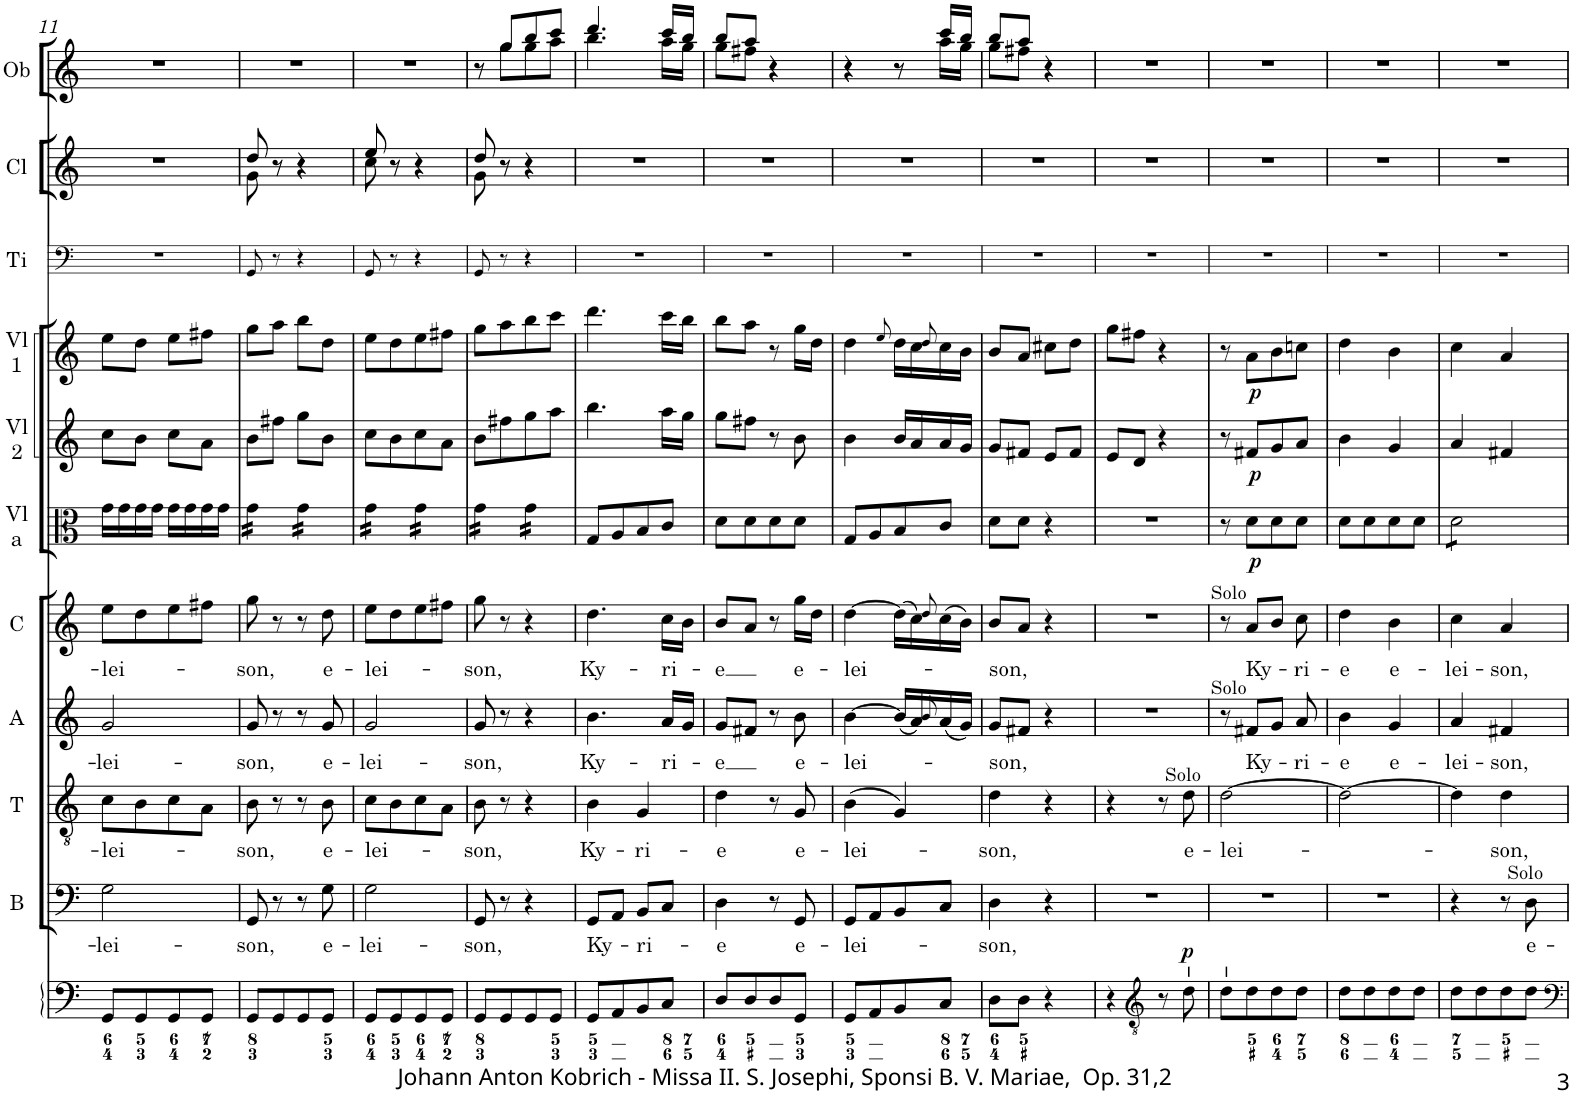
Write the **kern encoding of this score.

**kern	**dynam	**kern	**text	**kern	**text	**kern	**text	**kern	**text	**kern	**dynam	**kern	**dynam	**kern	**dynam	**kern	**kern	**kern
*part11	*part11	*part10	*part10	*part9	*part9	*part8	*part8	*part7	*part7	*part6	*part6	*part5	*part5	*part4	*part4	*part3	*part2	*part1
*staff11	*staff11	*staff10	*staff10	*staff9	*staff9	*staff8	*staff8	*staff7	*staff7	*staff6	*staff6	*staff5	*staff5	*staff4	*staff4	*staff3	*staff2	*staff1
*I"Violoncello &amp; Organo	*	*I"Basso	*	*I"Tenore	*	*I"Alto	*	*I"Canto	*	*I"Viola	*	*I"Violino 2	*	*I"Violino 1	*	*I"Timpano	*I"Corni / Clarini	*I"Oboi
*	*	*I'B	*	*I'T	*	*I'A	*	*I'C	*	*I'Vl a	*	*I'Vl 2	*	*I'Vl 1	*	*I'Ti	*I'Cl	*I'Ob
!!LO:PB:g=z
*clefF4	*	*clefF4	*	*clefGv2	*	*clefG2	*	*clefG2	*	*clefC3	*	*clefG2	*	*clefG2	*	*clefF4	*clefG2	*clefG2
*	*	*	*	*	*	*	*	*	*	*	*	*	*	*	*	*	*Trd1c2	*
*k[]	*	*k[]	*	*k[]	*	*k[]	*	*k[]	*	*k[]	*	*k[]	*	*k[]	*	*k[]	*k[]	*k[]
*M2/4	*	*M2/4	*	*M2/4	*	*M2/4	*	*M2/4	*	*M2/4	*	*M2/4	*	*M2/4	*	*M2/4	*M2/4	*M2/4
=11	=11	=11	=11	=11	=11	=11	=11	=11	=11	=11	=11	=11	=11	=11	=11	=11	=11	=11
!	!	!	!LO:LY:b	!	!LO:LY:b	!	!LO:LY:b	!	!LO:LY:b	!	!	!	!	!	!	!	!	!
*	*	*	*	*	*	*	*	*	*	*	*	*	*	*	*	*	*^	*^
8GG/L	.	2G\	-lei-	8c\L	-lei-	2g/	-lei-	8ee\L	-lei-	16g\LL	.	8cc\L	.	8ee\L	.	2r	2r	2r	2r	2r
.	.	.	.	.	.	.	.	.	.	16g\	.	.	.	.	.	.	.	.	.	.
8GG/	.	.	.	8B\	.	.	.	8dd\	.	16g\	.	8b\J	.	8dd\J	.	.	.	.	.	.
.	.	.	.	.	.	.	.	.	.	16g\JJ	.	.	.	.	.	.	.	.	.	.
8GG/	.	.	.	8c\	.	.	.	8ee\	.	16g\LL	.	8cc\L	.	8ee\L	.	.	.	.	.	.
.	.	.	.	.	.	.	.	.	.	16g\	.	.	.	.	.	.	.	.	.	.
8GG/J	.	.	.	8A\J	.	.	.	8ff#X\J	.	16g\	.	8a\J	.	8ff#X\J	.	.	.	.	.	.
.	.	.	.	.	.	.	.	.	.	16g\JJ	.	.	.	.	.	.	.	.	.	.
=12	=12	=12	=12	=12	=12	=12	=12	=12	=12	=12	=12	=12	=12	=12	=12	=12	=12	=12	=12	=12
!	!	!	!LO:LY:b	!	!LO:LY:b	!	!LO:LY:b	!	!LO:LY:b	!	!	!	!	!	!	!	!	!	!	!
*	*	*	*	*	*	*	*	*	*	*tremolo	*	*	*	*	*	*	*	*	*	*
8GG/L	.	8GG/	-son,	8B\	-son,	8g/	-son,	8gg\	-son,	16g\LL	.	8b\L	.	8gg\L	.	8GG/	8dd/	8g\	2r	2r
.	.	.	.	.	.	.	.	.	.	16g\	.	.	.	.	.	.	.	.	.	.
8GG/	.	8r	.	8r	.	8r	.	8r	.	16g\	.	8ff#X\J	.	8aa\J	.	8r	8r	8r	.	.
.	.	.	.	.	.	.	.	.	.	16g\JJ	.	.	.	.	.	.	.	.	.	.
8GG/	.	8r	.	8r	.	8r	.	8r	.	16g\LL	.	8gg\L	.	8bb\L	.	4r	4r	4r	.	.
.	.	.	.	.	.	.	.	.	.	16g\	.	.	.	.	.	.	.	.	.	.
!	!	!	!LO:LY:b	!	!LO:LY:b	!	!LO:LY:b	!	!LO:LY:b	!	!	!	!	!	!	!	!	!	!	!
8GG/J	.	8G\	e-	8B\	e-	8g/	e-	8dd\	e-	16g\	.	8b\J	.	8dd\J	.	.	.	.	.	.
.	.	.	.	.	.	.	.	.	.	16g\JJ	.	.	.	.	.	.	.	.	.	.
=13	=13	=13	=13	=13	=13	=13	=13	=13	=13	=13	=13	=13	=13	=13	=13	=13	=13	=13	=13	=13
!	!	!	!LO:LY:b	!	!LO:LY:b	!	!LO:LY:b	!	!LO:LY:b	!	!	!	!	!	!	!	!	!	!	!
8GG/L	.	2G\	-lei-	8c\L	-lei-	2g/	-lei-	8ee\L	-lei-	16g\LL	.	8cc\L	.	8ee\L	.	8GG/	8ee/	8cc\	2r	2r
.	.	.	.	.	.	.	.	.	.	16g\	.	.	.	.	.	.	.	.	.	.
8GG/	.	.	.	8B\	.	.	.	8dd\	.	16g\	.	8b\	.	8dd\	.	8r	8r	8r	.	.
.	.	.	.	.	.	.	.	.	.	16g\JJ	.	.	.	.	.	.	.	.	.	.
8GG/	.	.	.	8c\	.	.	.	8ee\	.	16g\LL	.	8cc\	.	8ee\	.	4r	4r	4r	.	.
.	.	.	.	.	.	.	.	.	.	16g\	.	.	.	.	.	.	.	.	.	.
8GG/J	.	.	.	8A\J	.	.	.	8ff#X\J	.	16g\	.	8a\J	.	8ff#X\J	.	.	.	.	.	.
.	.	.	.	.	.	.	.	.	.	16g\JJ	.	.	.	.	.	.	.	.	.	.
=14	=14	=14	=14	=14	=14	=14	=14	=14	=14	=14	=14	=14	=14	=14	=14	=14	=14	=14	=14	=14
!	!	!	!LO:LY:b	!	!LO:LY:b	!	!LO:LY:b	!	!LO:LY:b	!	!	!	!	!	!	!	!	!	!	!
8GG/L	.	8GG/	-son,	8B\	-son,	8g/	-son,	8gg\	-son,	16g\LL	.	8b\L	.	8gg\L	.	8GG/	8dd/	8g\	8r	8r
.	.	.	.	.	.	.	.	.	.	16g\	.	.	.	.	.	.	.	.	.	.
8GG/	.	8r	.	8r	.	8r	.	8r	.	16g\	.	8ff#X\	.	8aa\	.	8r	8r	8r	8gg/L	8gg\L
.	.	.	.	.	.	.	.	.	.	16g\JJ	.	.	.	.	.	.	.	.	.	.
8GG/	.	4r	.	4r	.	4r	.	4r	.	16g\LL	.	8gg\	.	8bb\	.	4r	4r	4r	8bb/	8gg\
.	.	.	.	.	.	.	.	.	.	16g\	.	.	.	.	.	.	.	.	.	.
8GG/J	.	.	.	.	.	.	.	.	.	16g\	.	8aa\J	.	8ccc\J	.	.	.	.	8ccc/J	8aa\J
.	.	.	.	.	.	.	.	.	.	16g\JJ	.	.	.	.	.	.	.	.	.	.
*	*	*	*	*	*	*	*	*	*	*Xtremolo	*	*	*	*	*	*	*	*	*	*
=15	=15	=15	=15	=15	=15	=15	=15	=15	=15	=15	=15	=15	=15	=15	=15	=15	=15	=15	=15	=15
!	!	!	!LO:LY:b	!	!LO:LY:b	!	!LO:LY:b	!	!LO:LY:b	!	!	!	!	!	!	!	!	!	!	!
8GG/L	.	8GG/L	Ky-	4B\	Ky-	4.b\	Ky-	4.dd\	Ky-	8G/L	.	4.bb\	.	4.ddd\	.	2r	2r	2r	4.ddd/	4.bb\
8AA/	.	8AA/J	.	.	.	.	.	.	.	8A/	.	.	.	.	.	.	.	.	.	.
!	!	!	!LO:LY:b	!	!LO:LY:b	!	!	!	!	!	!	!	!	!	!	!	!	!	!	!
8BB/	.	8BB/L	-ri-	4G/	-ri-	.	.	.	.	8B/	.	.	.	.	.	.	.	.	.	.
!	!	!	!	!	!	!	!LO:LY:b	!	!LO:LY:b	!	!	!	!	!	!	!	!	!	!	!
8C/J	.	8C/J	.	.	.	16a/LL	-ri-	16cc\LL	-ri-	8c/J	.	16aa\LL	.	16ccc\LL	.	.	.	.	16ccc/LL	16aa\LL
.	.	.	.	.	.	16g/JJ	.	16b\JJ	.	.	.	16gg\JJ	.	16bb\JJ	.	.	.	.	16bb/JJ	16gg\JJ
=16	=16	=16	=16	=16	=16	=16	=16	=16	=16	=16	=16	=16	=16	=16	=16	=16	=16	=16	=16	=16
!	!	!	!LO:LY:b	!	!LO:LY:b	!	!LO:LY:b	!	!LO:LY:b	!	!	!	!	!	!	!	!	!	!	!
8D/L	.	4D\	-e	4d\	-e	8g/L	-e	8b/L	-e	8d\L	.	8gg\L	.	8bb\L	.	2r	2r	2r	8bb/L	8gg\L
8D/	.	.	.	.	.	8f#X/J	.	8a/J	.	8d\	.	8ff#X\J	.	8aa\J	.	.	.	.	8aa/J	8ff#X\J
8D/	.	8r	.	8r	.	8r	.	8r	.	8d\	.	8r	.	8r	.	.	.	.	4r	4r
!	!	!	!LO:LY:b	!	!LO:LY:b	!	!LO:LY:b	!	!LO:LY:b	!	!	!	!	!	!	!	!	!	!	!
8GG/J	.	8GG/	e-	8G/	e-	8b\	e-	16gg\LL	e-	8d\J	.	8b\	.	16gg\LL	.	.	.	.	.	.
.	.	.	.	.	.	.	.	16dd\JJ	.	.	.	.	.	16dd\JJ	.	.	.	.	.	.
=17	=17	=17	=17	=17	=17	=17	=17	=17	=17	=17	=17	=17	=17	=17	=17	=17	=17	=17	=17	=17
!	!	!	!LO:LY:b	!	!LO:LY:b	!	!LO:LY:b	!	!LO:LY:b	!	!	!	!	!	!	!	!	!	!	!
8GG/L	.	8GG/L	-lei-	(4B\	-lei-	[4b\	-lei-	[4dd\	-lei-	8G/L	.	4b\	.	4dd\	.	2r	2r	2r	4r	4r
8AA/	.	8AA/	.	.	.	.	.	.	.	8A/	.	.	.	.	.	.	.	.	.	.
.	.	.	.	.	.	.	.	.	.	.	.	.	.	8qee/	.	.	.	.	.	.
8BB/	.	8BB/	.	4G/)	.	(16b/LL]	.	(16dd\LL]	.	8B/	.	16b/LL	.	16dd\LL	.	.	.	.	8r	8r
.	.	.	.	.	.	16a/)	.	16cc\)	.	.	.	16a/	.	16cc\	.	.	.	.	.	.
.	.	.	.	.	.	8qb/	.	8qdd/	.	.	.	.	.	8qdd/	.	.	.	.	.	.
8C/J	.	8C/J	.	.	.	(16a/	.	(16cc\	.	8c/J	.	16a/	.	16cc\	.	.	.	.	16ccc/LL	16aa\LL
.	.	.	.	.	.	16g/JJ)	.	16b\JJ)	.	.	.	16g/JJ	.	16b\JJ	.	.	.	.	16bb/JJ	16gg\JJ
=18	=18	=18	=18	=18	=18	=18	=18	=18	=18	=18	=18	=18	=18	=18	=18	=18	=18	=18	=18	=18
!	!	!	!LO:LY:b	!	!LO:LY:b	!	!LO:LY:b	!	!LO:LY:b	!	!	!	!	!	!	!	!	!	!	!
8D\L	.	4D\	-son,	4d\	-son,	8g/L	-son,	8b/L	-son,	8d\L	.	8g/L	.	8b/L	.	2r	2r	2r	8bb/L	8gg\L
8D\J	.	.	.	.	.	8f#X/J	.	8a/J	.	8d\J	.	8f#X/J	.	8a/J	.	.	.	.	8aa/J	8ff#X\J
4r	.	4r	.	4r	.	4r	.	4r	.	4r	.	8e/L	.	8cc#X\L	.	.	.	.	4r	4r
.	.	.	.	.	.	.	.	.	.	.	.	8f#/J	.	8dd\J	.	.	.	.	.	.
=19	=19	=19	=19	=19	=19	=19	=19	=19	=19	=19	=19	=19	=19	=19	=19	=19	=19	=19	=19	=19
4r	.	2r	.	4r	.	2r	.	2r	.	2r	.	8e/L	.	8gg\L	.	2r	2r	2r	2r	2r
.	.	.	.	.	.	.	.	.	.	.	.	8d/J	.	8ff#X\J	.	.	.	.	.	.
*clefGv2	*	*	*	*	*	*	*	*	*	*	*	*	*	*	*	*	*	*	*	*
8r	.	.	.	8r	.	.	.	.	.	.	.	4r	.	4r	.	.	.	.	.	.
!	!	!	!	!LO:TX:a:t=Solo	!	!	!	!	!	!	!	!	!	!	!	!	!	!	!	!
!	!LO:DY:a	!	!	!	!LO:LY:b	!	!	!	!	!	!	!	!	!	!	!	!	!	!	!
8d\	p	.	.	8d\	e-	.	.	.	.	.	.	.	.	.	.	.	.	.	.	.
=20	=20	=20	=20	=20	=20	=20	=20	=20	=20	=20	=20	=20	=20	=20	=20	=20	=20	=20	=20	=20
!	!	!	!	!	!LO:LY:b	!	!	!	!	!	!	!	!	!	!	!	!	!	!	!
8d\L	.	2r	.	[2d\	-lei-	8r	.	8r	.	8r	.	8r	.	8r	.	2r	2r	2r	2r	2r
!	!	!	!	!	!	!	!	!LO:TX:a:t=Solo	!	!	!	!	!	!	!	!	!	!	!	!
!	!	!	!	!	!	!LO:TX:a:t=Solo	!	!	!	!	!	!	!	!	!	!	!	!	!	!
!	!	!	!	!	!	!	!LO:LY:b	!	!LO:LY:b	!	!LO:DY:b	!	!LO:DY:b	!	!LO:DY:b	!	!	!	!	!
8d\	.	.	.	.	.	8f#X/L	Ky-	8a/L	Ky-	8d\L	p	8f#X/L	p	8a\L	p	.	.	.	.	.
8d\	.	.	.	.	.	8g/J	.	8b/J	.	8d\	.	8g/	.	8b\	.	.	.	.	.	.
!	!	!	!	!	!	!	!LO:LY:b	!	!LO:LY:b	!	!	!	!	!	!	!	!	!	!	!
8d\J	.	.	.	.	.	8a/	-ri-	8cc\	-ri-	8d\J	.	8a/J	.	8ccn\J	.	.	.	.	.	.
=21	=21	=21	=21	=21	=21	=21	=21	=21	=21	=21	=21	=21	=21	=21	=21	=21	=21	=21	=21	=21
!	!	!	!	!	!	!	!LO:LY:b	!	!LO:LY:b	!	!	!	!	!	!	!	!	!	!	!
8d\L	.	2r	.	2d\_	.	4b\	-e	4dd\	-e	8d\L	.	4b\	.	4dd\	.	2r	2r	2r	2r	2r
8d\	.	.	.	.	.	.	.	.	.	8d\	.	.	.	.	.	.	.	.	.	.
!	!	!	!	!	!	!	!LO:LY:b	!	!LO:LY:b	!	!	!	!	!	!	!	!	!	!	!
8d\	.	.	.	.	.	4g/	e-	4b\	e-	8d\	.	4g/	.	4b\	.	.	.	.	.	.
8d\J	.	.	.	.	.	.	.	.	.	8d\J	.	.	.	.	.	.	.	.	.	.
=22	=22	=22	=22	=22	=22	=22	=22	=22	=22	=22	=22	=22	=22	=22	=22	=22	=22	=22	=22	=22
!	!	!	!	!	!	!	!LO:LY:b	!	!LO:LY:b	!	!	!	!	!	!	!	!	!	!	!
*	*	*	*	*	*	*	*	*	*	*tremolo	*	*	*	*	*	*	*	*	*	*
8d\L	.	4r	.	4d\]	.	4a/	-lei-	4cc\	-lei-	8d\L	.	4a/	.	4cc\	.	2r	2r	2r	2r	2r
8d\	.	.	.	.	.	.	.	.	.	8d\	.	.	.	.	.	.	.	.	.	.
!	!	!	!	!	!LO:LY:b	!	!LO:LY:b	!	!LO:LY:b	!	!	!	!	!	!	!	!	!	!	!
8d\	.	8r	.	4d\	-son,	4f#X/	-son,	4a/	-son,	8d\	.	4f#X/	.	4a/	.	.	.	.	.	.
!	!	!LO:TX:a:t=Solo	!	!	!	!	!	!	!	!	!	!	!	!	!	!	!	!	!	!
!	!	!	!LO:LY:b	!	!	!	!	!	!	!	!	!	!	!	!	!	!	!	!	!
8d\J	.	8D\	e-	.	.	.	.	.	.	8d\J	.	.	.	.	.	.	.	.	.	.
*	*	*	*	*	*	*	*	*	*	*Xtremolo	*	*	*	*	*	*	*	*	*	*
*	*	*	*	*	*	*	*	*	*	*	*	*	*	*	*	*	*v	*v	*	*
*	*	*	*	*	*	*	*	*	*	*	*	*	*	*	*	*	*	*v	*v
=	=	=	=	=	=	=	=	=	=	=	=	=	=	=	=	=	=	=
*-	*-	*-	*-	*-	*-	*-	*-	*-	*-	*-	*-	*-	*-	*-	*-	*-	*-	*-
